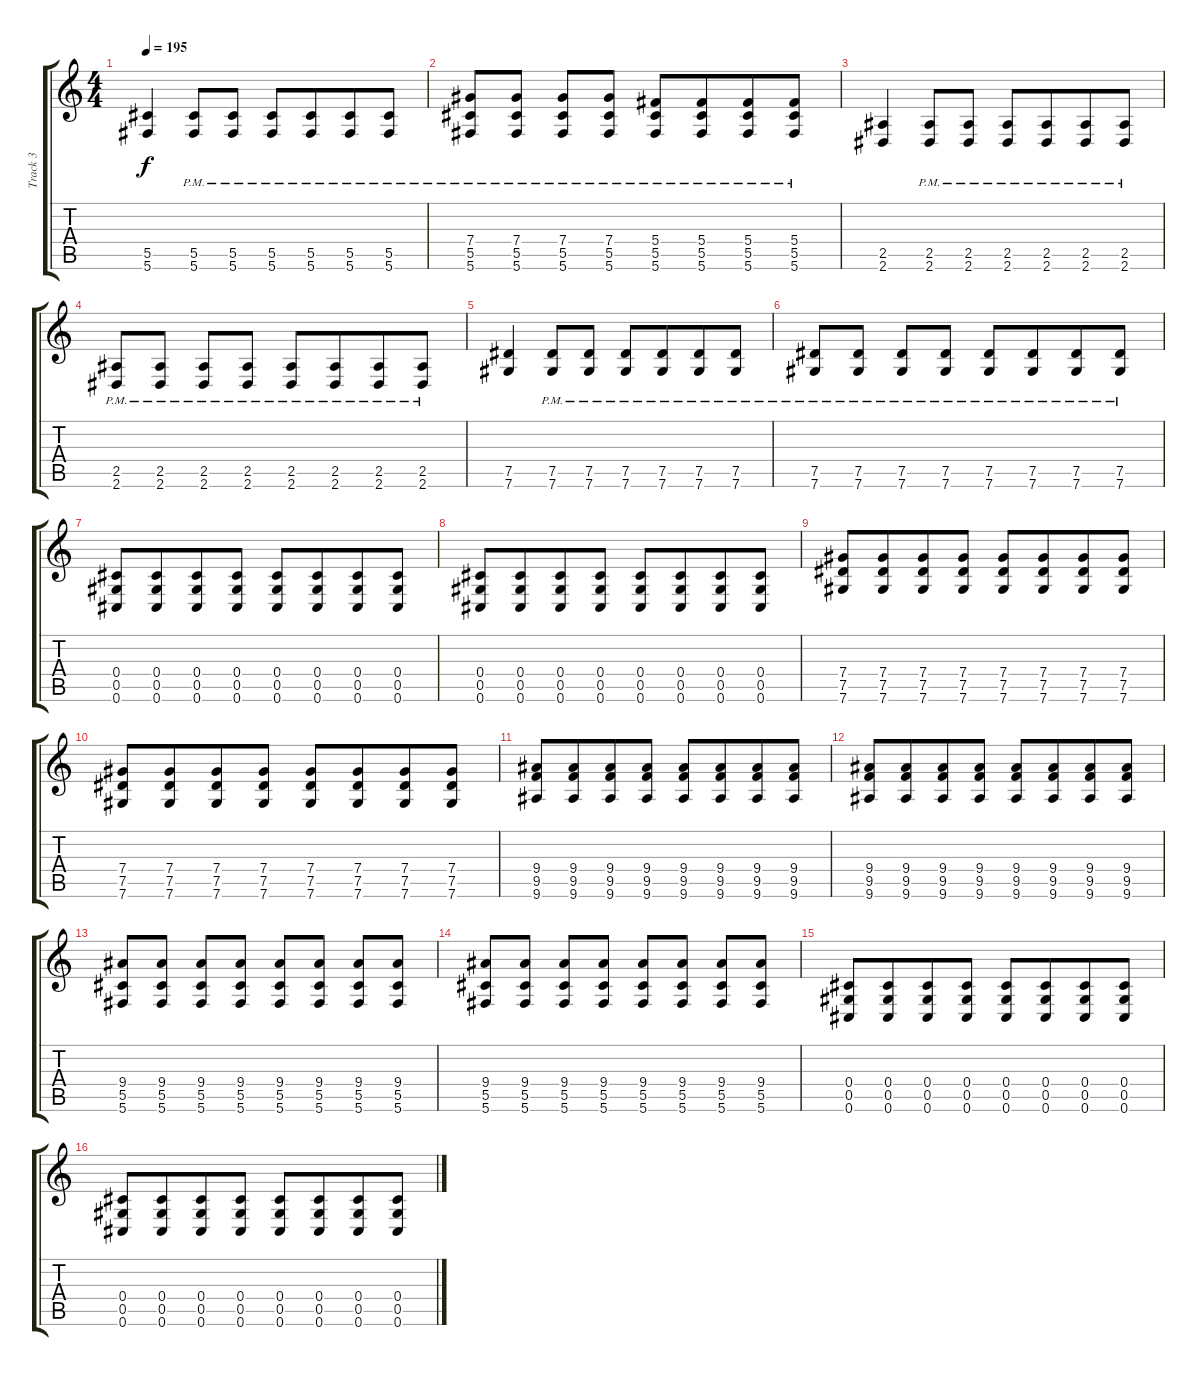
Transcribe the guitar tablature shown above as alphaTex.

\track ("Track 3" "Track 3") {instrument distortionguitar}
\staff {score tabs}
\tuning (Eb4 Bb3 Gb3 Db3 Ab2 Db2) {hide}
\ts (4 4)
\tempo 195
\clef g2
\ks c
(5.5 5.6).4{dy f beam merge} (5.5{pm} 5.6{pm}).8 (5.5{pm} 5.6{pm}).8 (5.5{pm} 5.6{pm}).8 (5.5{pm} 5.6{pm}).8{beam merge} (5.5{pm} 5.6{pm}).8 (5.5{pm} 5.6{pm}).8 |
(7.4{pm} 5.5{pm} 5.6{pm}).8 (7.4{pm} 5.5{pm} 5.6{pm}).8 (7.4{pm} 5.5{pm} 5.6{pm}).8 (7.4{pm} 5.5{pm} 5.6{pm}).8 (5.4{pm} 5.5{pm} 5.6{pm}).8 (5.4{pm} 5.5{pm} 5.6{pm}).8{beam merge} (5.4{pm} 5.5{pm} 5.6{pm}).8{beam merge} (5.4{pm} 5.5{pm} 5.6{pm}).8 |
(2.5 2.6).4{beam merge} (2.5{pm} 2.6{pm}).8 (2.5{pm} 2.6{pm}).8 (2.5{pm} 2.6{pm}).8 (2.5{pm} 2.6{pm}).8{beam merge} (2.5{pm} 2.6{pm}).8 (2.5{pm} 2.6{pm}).8 |
(2.5{pm} 2.6{pm}).8 (2.5{pm} 2.6{pm}).8 (2.5{pm} 2.6{pm}).8 (2.5{pm} 2.6{pm}).8 (2.5{pm} 2.6{pm}).8 (2.5{pm} 2.6{pm}).8{beam merge} (2.5{pm} 2.6{pm}).8{beam merge} (2.5{pm} 2.6{pm}).8 |
(7.5 7.6).4{beam merge} (7.5{pm} 7.6{pm}).8 (7.5{pm} 7.6{pm}).8 (7.5 7.6{pm}).8 (7.5 7.6{pm}).8{beam merge} (7.5{pm} 7.6{pm}).8 (7.5{pm} 7.6{pm}).8 |
(7.5{pm} 7.6{pm}).8 (7.5{pm} 7.6{pm}).8 (7.5{pm} 7.6{pm}).8 (7.5{pm} 7.6{pm}).8 (7.5{pm} 7.6{pm}).8 (7.5{pm} 7.6{pm}).8{beam merge} (7.5{pm} 7.6{pm}).8{beam merge} (7.5{pm} 7.6{pm}).8 |
(0.4 0.5 0.6).8 (0.4 0.5 0.6).8{beam merge} (0.4 0.5 0.6).8{beam merge} (0.4 0.5 0.6).8 (0.4 0.5 0.6).8{beam merge} (0.4 0.5 0.6).8{beam merge} (0.4 0.5 0.6).8 (0.4 0.5 0.6).8 |
(0.4 0.5 0.6).8 (0.4 0.5 0.6).8{beam merge} (0.4 0.5 0.6).8{beam merge} (0.4 0.5 0.6).8 (0.4 0.5 0.6).8{beam merge} (0.4 0.5 0.6).8{beam merge} (0.4 0.5 0.6).8 (0.4 0.5 0.6).8 |
(7.4 7.5 7.6).8 (7.4 7.5 7.6).8{beam merge} (7.4 7.5 7.6).8{beam merge} (7.4 7.5 7.6).8 (7.4 7.5 7.6).8{beam merge} (7.4 7.5 7.6).8{beam merge} (7.4 7.5 7.6).8 (7.4 7.5 7.6).8 |
(7.4 7.5 7.6).8 (7.4 7.5 7.6).8{beam merge} (7.4 7.5 7.6).8{beam merge} (7.4 7.5 7.6).8 (7.4 7.5 7.6).8{beam merge} (7.4 7.5 7.6).8{beam merge} (7.4 7.5 7.6).8 (7.4 7.5 7.6).8 |
(9.4 9.5 9.6).8 (9.4 9.5 9.6).8{beam merge} (9.4 9.5 9.6).8{beam merge} (9.4 9.5 9.6).8 (9.4 9.5 9.6).8{beam merge} (9.4 9.5 9.6).8{beam merge} (9.4 9.5 9.6).8 (9.4 9.5 9.6).8 |
(9.4 9.5 9.6).8 (9.4 9.5 9.6).8{beam merge} (9.4 9.5 9.6).8{beam merge} (9.4 9.5 9.6).8 (9.4 9.5 9.6).8{beam merge} (9.4 9.5 9.6).8{beam merge} (9.4 9.5 9.6).8 (9.4 9.5 9.6).8 |
(9.4 5.5 5.6).8 (9.4 5.5 5.6).8 (9.4 5.5 5.6).8 (9.4 5.5 5.6).8 (9.4 5.5 5.6).8{beam merge} (9.4 5.5 5.6).8 (9.4 5.5 5.6).8 (9.4 5.5 5.6).8 |
(9.4 5.5 5.6).8 (9.4 5.5 5.6).8 (9.4 5.5 5.6).8 (9.4 5.5 5.6).8 (9.4 5.5 5.6).8{beam merge} (9.4 5.5 5.6).8 (9.4 5.5 5.6).8 (9.4 5.5 5.6).8 |
(0.4 0.5 0.6).8 (0.4 0.5 0.6).8{beam merge} (0.4 0.5 0.6).8{beam merge} (0.4 0.5 0.6).8 (0.4 0.5 0.6).8{beam merge} (0.4 0.5 0.6).8{beam merge} (0.4 0.5 0.6).8 (0.4 0.5 0.6).8 |
(0.4 0.5 0.6).8 (0.4 0.5 0.6).8{beam merge} (0.4 0.5 0.6).8{beam merge} (0.4 0.5 0.6).8 (0.4 0.5 0.6).8{beam merge} (0.4 0.5 0.6).8{beam merge} (0.4 0.5 0.6).8 (0.4 0.5 0.6).8
